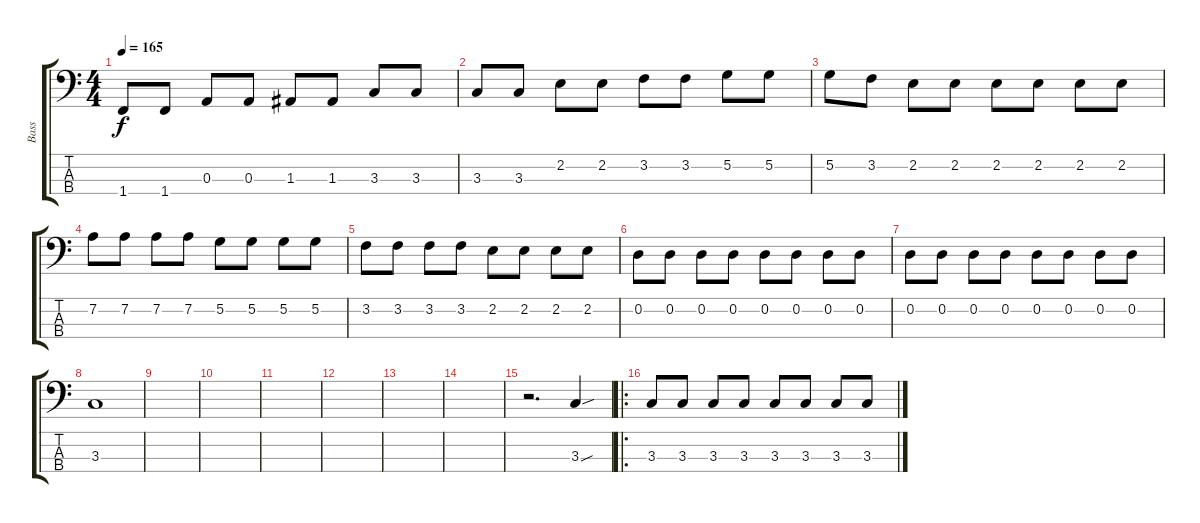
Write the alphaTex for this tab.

\track ("Bass" "Bass") {instrument electricbassfinger}
\staff {score tabs}
\tuning (G2 D2 A1 E1) {hide}
\ts (4 4)
\tempo 165
\clef f4
\ks c
1.4.8{dy f} 1.4.8 0.3.8 0.3.8 1.3.8 1.3.8 3.3.8 3.3.8 |
3.3.8 3.3.8 2.2.8 2.2.8 3.2.8 3.2.8 5.2.8 5.2.8 |
5.2.8 3.2.8 2.2.8 2.2.8 2.2.8 2.2.8 2.2.8 2.2.8 |
7.2.8 7.2.8 7.2.8 7.2.8 5.2.8 5.2.8 5.2.8 5.2.8 |
3.2.8 3.2.8 3.2.8 3.2.8 2.2.8 2.2.8 2.2.8 2.2.8 |
0.2.8 0.2.8 0.2.8 0.2.8 0.2.8 0.2.8 0.2.8 0.2.8 |
0.2.8 0.2.8 0.2.8 0.2.8 0.2.8 0.2.8 0.2.8 0.2.8 |
3.3.1 |
|
|
|
|
|
|
r.2{d} 3.3{sou}.4 |
\ro
3.3.8 3.3.8 3.3.8 3.3.8 3.3.8 3.3.8 3.3.8 3.3.8
